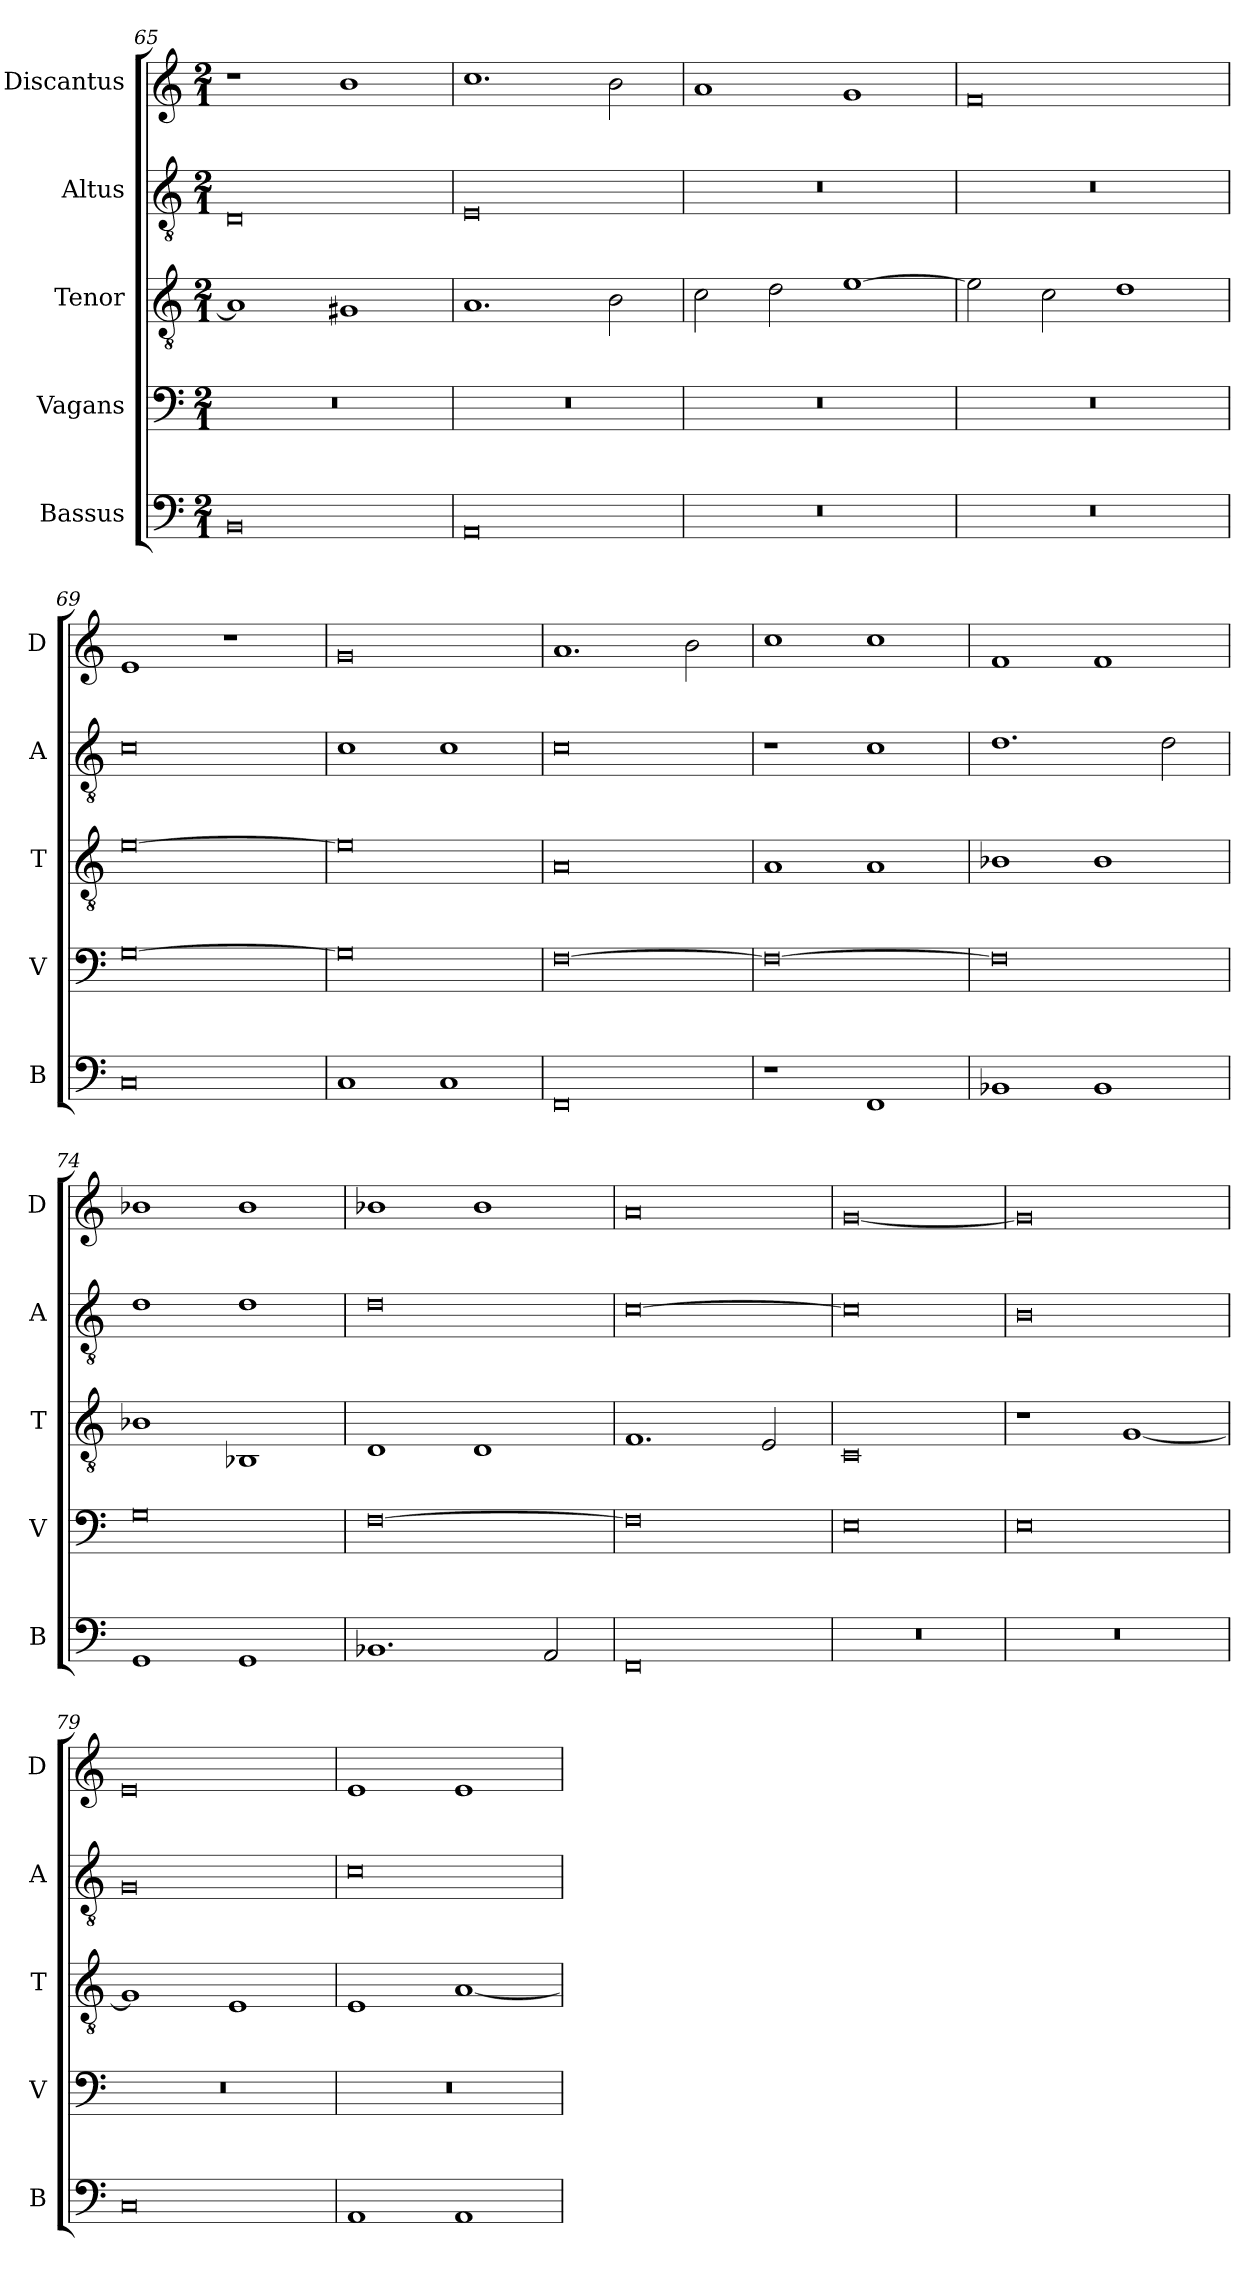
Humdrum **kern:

**kern	**kern	**kern	**kern	**kern
*part5	*part4	*part3	*part2	*part1
*staff5	*staff4	*staff3	*staff2	*staff1
*I"Bassus	*I"Vagans	*I"Tenor	*I"Altus	*I"Discantus
*I'B	*I'V	*I'T	*I'A	*I'D
*clefF4	*clefF4	*clefGv2	*clefGv2	*clefG2
*k[]	*k[]	*k[]	*k[]	*k[]
*M2/1	*M2/1	*M2/1	*M2/1	*M2/1
=65	=65	=65	=65	=65
0BB	0r	1A]	0D	1r
.	.	1G#X	.	1b
=66	=66	=66	=66	=66
0AA	0r	1.A	0E	1.cc
.	.	2B\	.	2b\
=67	=67	=67	=67	=67
0r	0r	2c\	0r	1a
.	.	2d\	.	.
.	.	[1e	.	1g
=68	=68	=68	=68	=68
0r	0r	2e\]	0r	0f
.	.	2c\	.	.
.	.	1d	.	.
=69	=69	=69	=69	=69
0C	[0G	[0e	0c	1e
.	.	.	.	1r
=70	=70	=70	=70	=70
1C	0G]	0e]	1c	0g
1C	.	.	1c	.
=71	=71	=71	=71	=71
0FF	[0F	0A	0c	1.a
.	.	.	.	2b\
=72	=72	=72	=72	=72
1r	0F_	1A	1r	1cc
1FF	.	1A	1c	1cc
=73	=73	=73	=73	=73
1BB-X	0F]	1B-X	1.d	1f
1BB-	.	1B-	.	1f
.	.	.	2d\	.
=74	=74	=74	=74	=74
1GG	0G	1B-X	1d	1b-X
1GG	.	1BB-X	1d	1b-
=75	=75	=75	=75	=75
1.BB-X	[0F	1D	0d	1b-X
.	.	1D	.	1b-
2AA/	.	.	.	.
=76	=76	=76	=76	=76
0FF	0F]	1.F	[0c	0a
.	.	2E/	.	.
=77	=77	=77	=77	=77
0r	0E	0C	0c]	[0g
=78	=78	=78	=78	=78
0r	0E	1r	0B	0g]
.	.	[1G	.	.
=79	=79	=79	=79	=79
0C	0r	1G]	0G	0e
.	.	1E	.	.
=80	=80	=80	=80	=80
1AA	0r	1E	0c	1e
1AA	.	[1A	.	1e
=	=	=	=	=
*-	*-	*-	*-	*-
